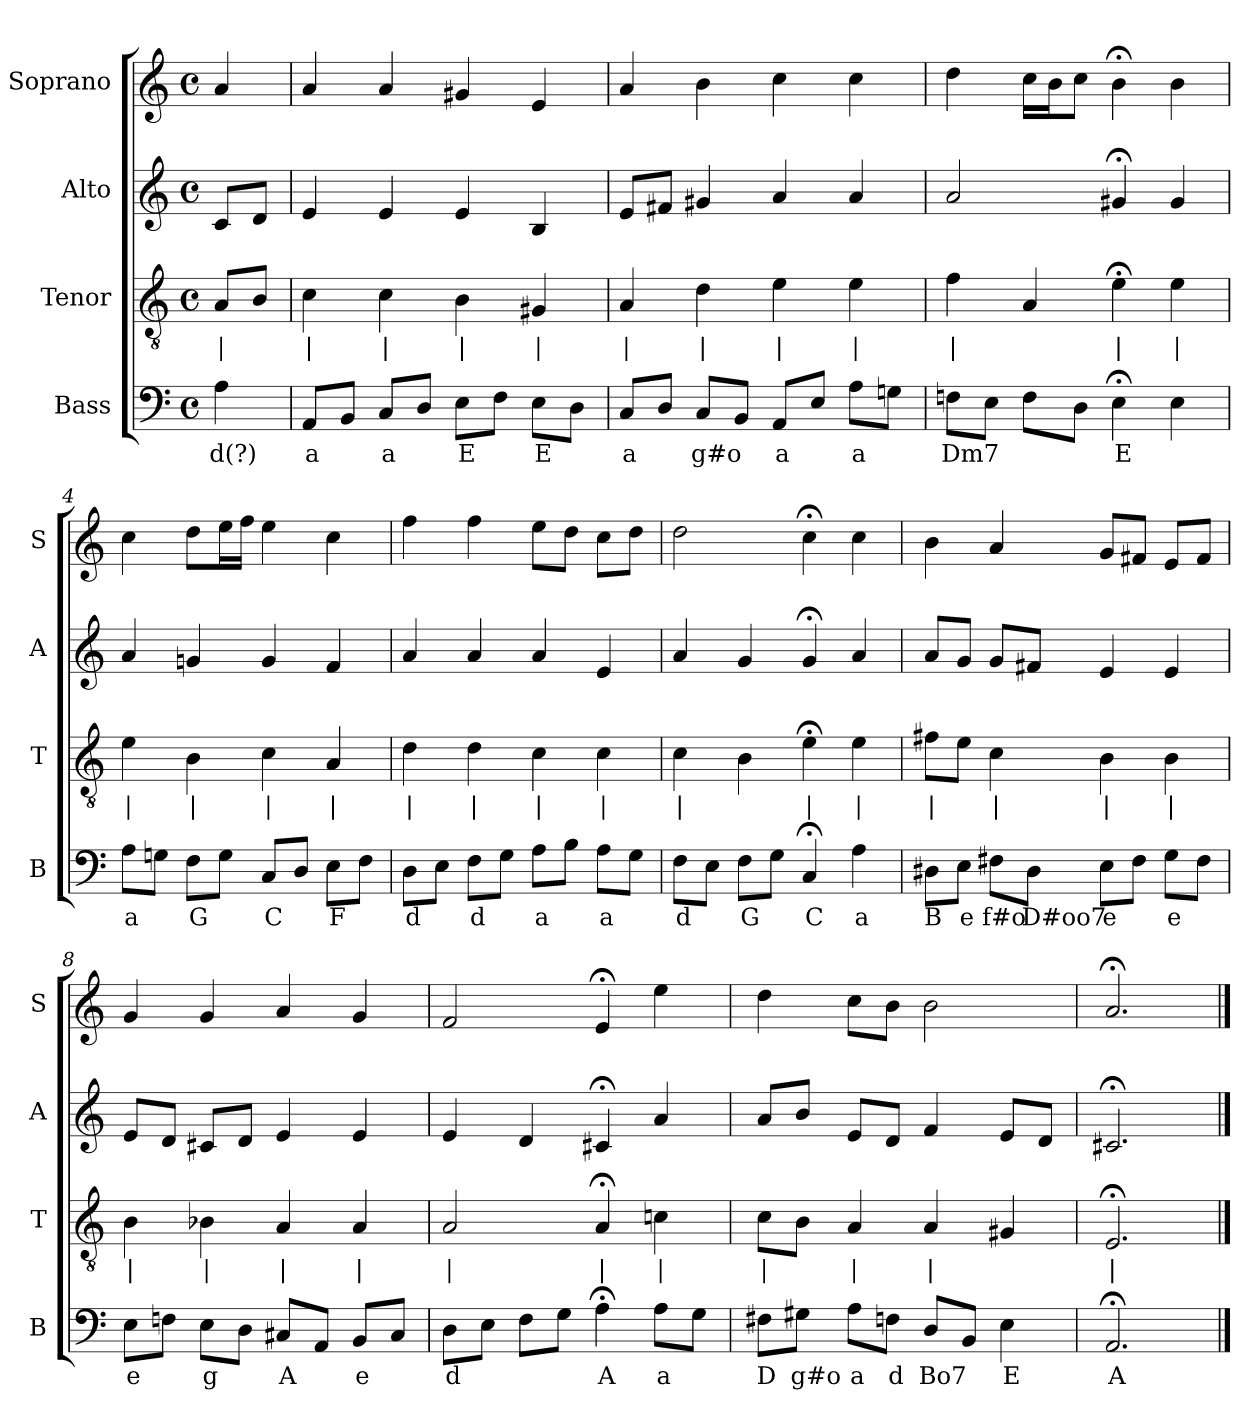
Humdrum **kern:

**kern	**text	**kern	**text	**kern	**kern
*part4	*part4	*part3	*part3	*part2	*part1
*staff4	*staff4	*staff3	*staff3	*staff2	*staff1
*I"Bass	*	*I"Tenor	*	*I"Alto	*I"Soprano
*I'B	*	*I'T	*	*I'A	*I'S
*clefF4	*	*clefGv2	*	*clefG2	*clefG2
*k[]	*	*k[]	*	*k[]	*k[]
*a:	*	*a:	*	*a:	*a:
*M4/4	*	*M4/4	*	*M4/4	*M4/4
*met(c)	*	*met(c)	*	*met(c)	*met(c)
*MM100	*	*MM100	*	*MM100	*MM100
=	=	=	=	=	=
4A	d(?)	8AL	|	8cL	4a
.	.	8BJ	.	8dJ	.
=1	=1	=1	=1	=1	=1
8AAL	a	4c	|	4e	4a
8BBJ	.	.	.	.	.
8CL	a	4c	|	4e	4a
8DJ	.	.	.	.	.
8EL	E	4B	|	4e	4g#X
8FJ	.	.	.	.	.
8EL	E	4G#X	|	4B	4e
8DJ	.	.	.	.	.
=2	=2	=2	=2	=2	=2
8CL	a	4A	|	8eL	4a
8DJ	.	.	.	8f#XJ	.
8CL	g#o	4d	|	4g#X	4b
8BBJ	.	.	.	.	.
8AAL	a	4e	|	4a	4cc
8EJ	.	.	.	.	.
8AL	a	4e	|	4a	4cc
8GnJ	.	.	.	.	.
=3	=3	=3	=3	=3	=3
8FnL	Dm7	4f	|	2a	4dd
8EJ	.	.	.	.	.
8FL	.	4A	.	.	16ccLL
.	.	.	.	.	16bJ
8DJ	.	.	.	.	8ccJ
4E;<	E	4e;<	|	4g#X;<	4b;<
4E	.	4e	|	4g#	4b
=4	=4	=4	=4	=4	=4
8AL	a	4e	|	4a	4cc
8GnJ	.	.	.	.	.
8FL	G	4B	|	4gn	8ddL
8GJ	.	.	.	.	16eeL
.	.	.	.	.	16ffJJ
8CL	C	4c	|	4g	4ee
8DJ	.	.	.	.	.
8EL	F	4A	|	4f	4cc
8FJ	.	.	.	.	.
=5	=5	=5	=5	=5	=5
8DL	d	4d	|	4a	4ff
8EJ	.	.	.	.	.
8FL	d	4d	|	4a	4ff
8GJ	.	.	.	.	.
8AL	a	4c	|	4a	8eeL
8BJ	.	.	.	.	8ddJ
8AL	a	4c	|	4e	8ccL
8GJ	.	.	.	.	8ddJ
=6	=6	=6	=6	=6	=6
8FL	d	4c	|	4a	2dd
8EJ	.	.	.	.	.
8FL	G	4B	.	4g	.
8GJ	.	.	.	.	.
4C;<	C	4e;<	|	4g;<	4cc;<
4A	a	4e	|	4a	4cc
=7	=7	=7	=7	=7	=7
8D#XL	B	8f#XL	|	8aL	4b
8EJ	e	8eJ	.	8gJ	.
8F#XL	f#o	4c	|	8gL	4a
8D#J	D#oo7	.	.	8f#XJ	.
8EL	e	4B	|	4e	8gL
8F#J	.	.	.	.	8f#XJ
8GL	e	4B	|	4e	8eL
8F#J	.	.	.	.	8f#J
=8	=8	=8	=8	=8	=8
8EL	e	4B	|	8eL	4g
8FnJ	.	.	.	8dJ	.
8EL	g	4B-X	|	8c#XL	4g
8DJ	.	.	.	8dJ	.
8C#XL	A	4A	|	4e	4a
8AAJ	.	.	.	.	.
8BBL	e	4A	|	4e	4g
8C#J	.	.	.	.	.
=9	=9	=9	=9	=9	=9
8DL	d	2A	|	4e	2f
8EJ	.	.	.	.	.
8FL	.	.	.	4d	.
8GJ	.	.	.	.	.
4A;<	A	4A;<	|	4c#X;<	4e;<
8AL	a	4cn	|	4a	4ee
8GJ	.	.	.	.	.
=10	=10	=10	=10	=10	=10
8F#XL	D	8cL	|	8aL	4dd
8G#XJ	g#o	8BJ	.	8bJ	.
8AL	a	4A	|	8eL	8ccL
8FnJ	d	.	.	8dJ	8bJ
8DL	Bo7	4A	|	4f	2b
8BBJ	.	.	.	.	.
4E	E	4G#X	.	8eL	.
.	.	.	.	8dJ	.
=11	=11	=11	=11	=11	=11
2.AA;<	A	2.E;<	|	2.c#X;<	2.a;<
==	==	==	==	==	==
*-	*-	*-	*-	*-	*-
